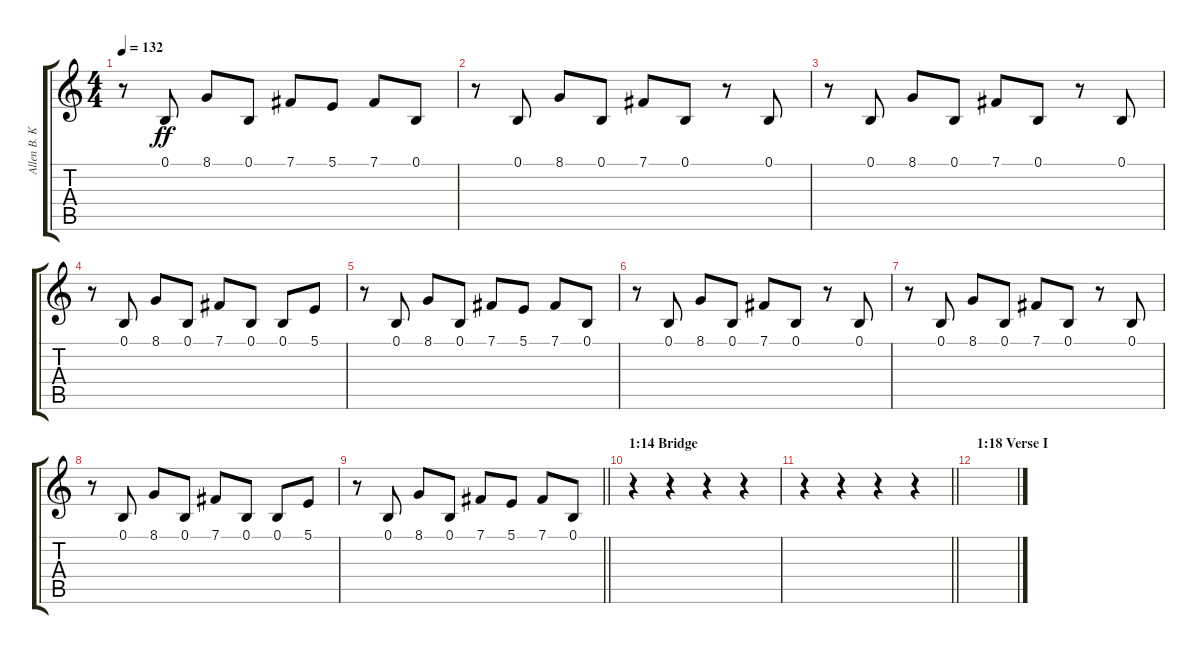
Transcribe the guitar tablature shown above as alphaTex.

\track ("Allen B. Konstanz (Keys II)" "Allen B. K") {instrument lead2sawtooth}
\staff {score tabs}
\tuning (B3 Gb3 D3 A2 E2 B1) {hide}
\ts (4 4)
\tempo 132
\clef g2
\ks c
r.8{dy ff} 0.1.8 8.1.8 0.1.8 7.1.8 5.1.8 7.1.8 0.1.8 |
r.8 0.1.8 8.1.8 0.1.8 7.1.8 0.1.8 r.8 0.1.8 |
r.8 0.1.8 8.1.8 0.1.8 7.1.8 0.1.8 r.8 0.1.8 |
r.8 0.1.8 8.1.8 0.1.8 7.1.8 0.1.8 0.1.8 5.1.8 |
r.8 0.1.8 8.1.8 0.1.8 7.1.8 5.1.8 7.1.8 0.1.8 |
r.8 0.1.8 8.1.8 0.1.8 7.1.8 0.1.8 r.8 0.1.8 |
r.8 0.1.8 8.1.8 0.1.8 7.1.8 0.1.8 r.8 0.1.8 |
r.8 0.1.8 8.1.8 0.1.8 7.1.8 0.1.8 0.1.8 5.1.8 |
\barLineRight lightlight
r.8 0.1.8 8.1.8 0.1.8 7.1.8 5.1.8 7.1.8 0.1.8 |
\section ("" "1:14 Bridge")
r.4 r.4 r.4 r.4 |
\barLineRight lightlight
r.4 r.4 r.4 r.4 |
\section ("" "1:18 Verse I")
